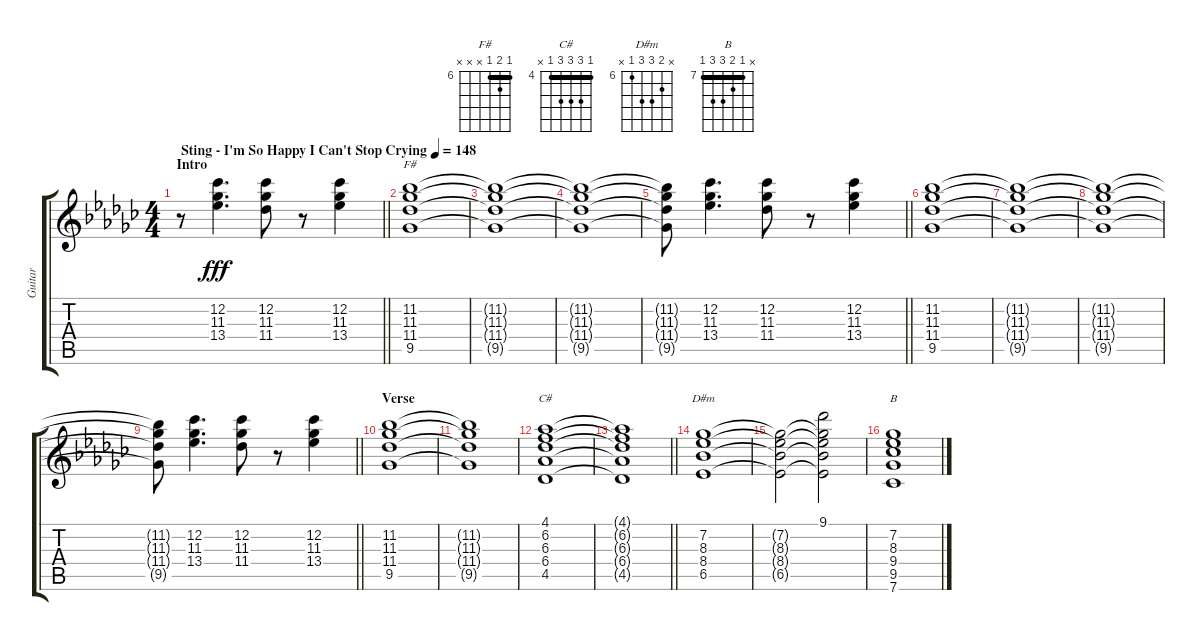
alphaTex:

\track ("Guitar" "Guitar") {instrument overdrivenguitar}
\staff {score tabs}
\tuning (E4 B3 G3 D3 A2 E2) {hide}
\chord ("F#" 6 7 6 x x x) {firstfret 6 barre 6}
\chord ("C#" 4 6 6 6 4 x) {firstfret 4 barre 4}
\chord ("D#m" x 7 8 8 6 x) {firstfret 6}
\chord ("B" x 7 8 9 9 7) {firstfret 7 barre 7}
\ts (4 4)
\section ("" "Intro")
\tempo (148 "Sting - I'm So Happy I Can't Stop Crying")
\clef g2
\barLineRight lightlight
\ks gb
r.8{dy fff instrument overdrivenguitar} (12.2 11.3 13.4).4{d} (12.2 11.3 11.4).8 r.8 (12.2 11.3 13.4).4 |
(11.2 11.3 11.4 9.5).1{ch "F#"} |
(11.2{t} 11.3{t} 11.4{t} 9.5{t}).1 |
(11.2{t} 11.3{t} 11.4{t} 9.5{t}).1 |
\barLineRight lightlight
(11.2{t} 11.3{t} 11.4{t} 9.5{t}).8 (12.2 11.3 13.4).4{d} (12.2 11.3 11.4).8 r.8 (12.2 11.3 13.4).4 |
(11.2 11.3 11.4 9.5).1 |
(11.2{t} 11.3{t} 11.4{t} 9.5{t}).1 |
(11.2{t} 11.3{t} 11.4{t} 9.5{t}).1 |
\barLineRight lightlight
(11.2{t} 11.3{t} 11.4{t} 9.5{t}).8 (12.2 11.3 13.4).4{d} (12.2 11.3 11.4).8 r.8 (12.2 11.3 13.4).4 |
\section ("" "Verse")
(11.2 11.3 11.4 9.5).1 |
(11.2{t} 11.3{t} 11.4{t} 9.5{t}).1 |
(4.1 6.2 6.3 6.4 4.5).1{ch "C#"} |
\barLineRight lightlight
(4.1{t} 6.2{t} 6.3{t} 6.4{t} 4.5{t}).1 |
(7.2 8.3 8.4 6.5).1{ch "D#m"} |
(7.2{t} 8.3{t} 8.4{t} 6.5{t}).2 (9.1 7.2{t} 8.3{t} 8.4{t} 6.5{t}).2 |
(7.2 8.3 9.4 9.5 7.6).1{ch "B"}
